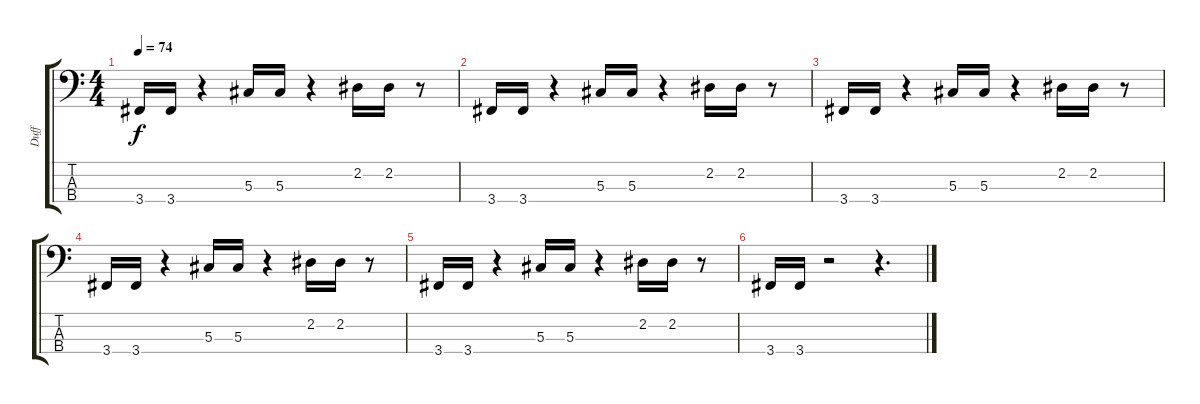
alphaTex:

\track ("Duff" "Duff") {instrument electricbasspick}
\staff {score tabs}
\tuning (Gb2 Db2 Ab1 Eb1) {hide}
\ts (4 4)
\tempo 74
\clef f4
\ks c
3.4.16{dy f} 3.4.16 r.4 5.3.16 5.3.16 r.4 2.2.16 2.2.16 r.8 |
3.4.16 3.4.16 r.4 5.3.16 5.3.16 r.4 2.2.16 2.2.16 r.8 |
3.4.16 3.4.16 r.4 5.3.16 5.3.16 r.4 2.2.16 2.2.16 r.8 |
3.4.16 3.4.16 r.4 5.3.16 5.3.16 r.4 2.2.16 2.2.16 r.8 |
3.4.16 3.4.16 r.4 5.3.16 5.3.16 r.4 2.2.16 2.2.16 r.8 |
3.4.16 3.4.16 r.2 r.4{d}
